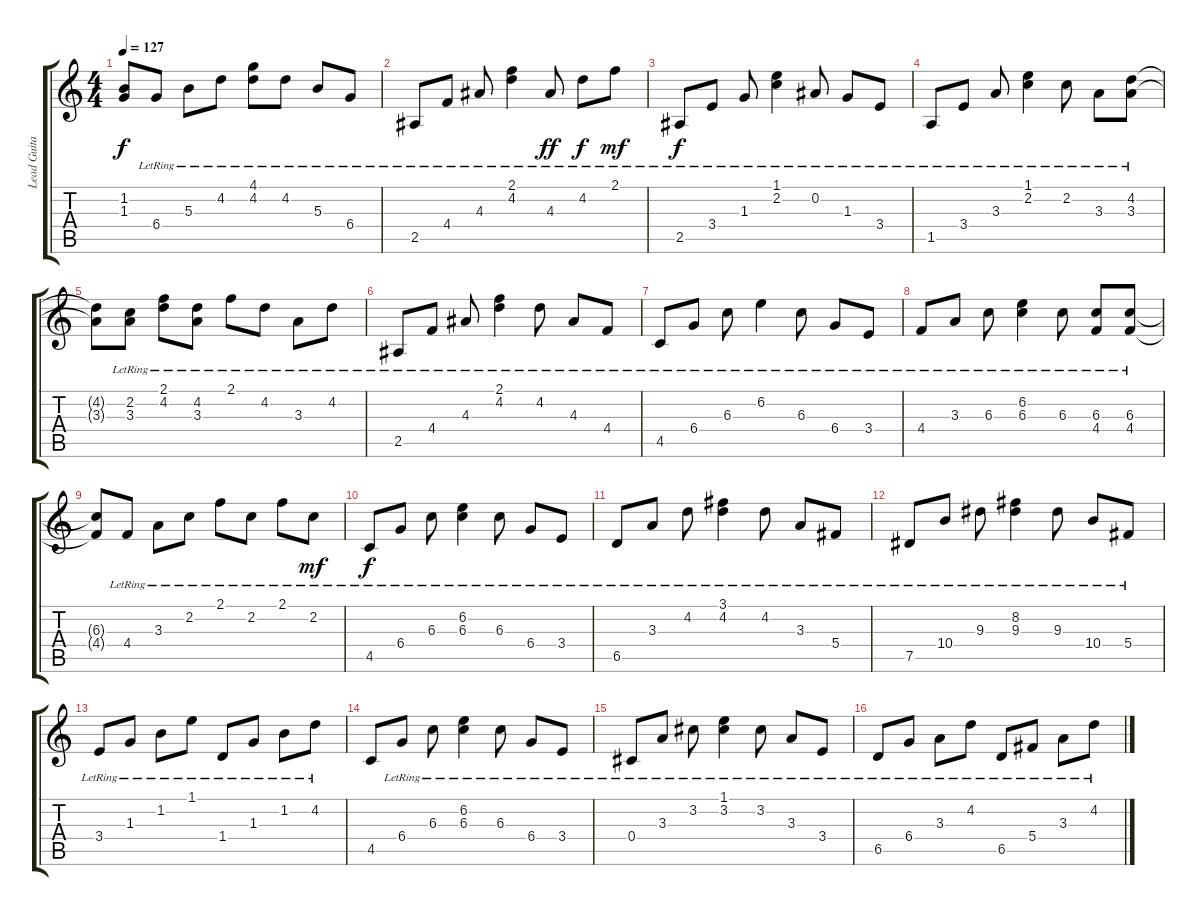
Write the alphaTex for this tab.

\track ("Lead Guitar" "Lead Guita") {instrument distortionguitar}
\staff {score tabs}
\tuning (Eb4 Bb3 Gb3 Db3 Ab2 Eb2) {hide}
\ts (4 4)
\tempo 127
\clef g2
\ks c
(1.2{t} 1.3{t}).8{dy f} 6.4{lr}.8 5.3{lr}.8 4.2{lr}.8 (4.1{lr} 4.2{lr}).8 4.2{lr}.8 5.3{lr}.8 6.4{lr}.8 |
2.5{lr}.8 4.4{lr}.8 4.3{lr}.8 (2.1{lr} 4.2{lr}).4 4.3{lr}.8{dy ff} 4.2{lr}.8{dy f} 2.1{lr}.8{dy mf} |
2.5{lr}.8{dy f} 3.4{lr}.8 1.3{lr}.8 (1.1{lr} 2.2{lr}).4 0.2{lr}.8 1.3{lr}.8 3.4{lr}.8 |
1.5{lr}.8 3.4{lr}.8 3.3{lr}.8 (1.1{lr} 2.2{lr}).4 2.2{lr}.8 3.3{lr}.8 (4.2{lr} 3.3{lr}).8 |
(4.2{t} 3.3{t}).8 (2.2{lr} 3.3{lr}).8 (2.1{lr} 4.2{lr}).8 (4.2{lr} 3.3{lr}).8 2.1{lr}.8 4.2{lr}.8 3.3{lr}.8 4.2{lr}.8 |
2.5{lr}.8 4.4{lr}.8 4.3{lr}.8 (2.1{lr} 4.2{lr}).4 4.2{lr}.8 4.3{lr}.8 4.4{lr}.8 |
4.5{lr}.8 6.4{lr}.8 6.3{lr}.8 6.2{lr}.4 6.3{lr}.8 6.4{lr}.8 3.4{lr}.8 |
4.4{lr}.8 3.3{lr}.8 6.3{lr}.8 (6.2{lr} 6.3{lr}).4 6.3{lr}.8 (6.3{lr} 4.4{lr}).8 (6.3{lr} 4.4{lr}).8 |
(6.3{t} 4.4{t}).8 4.4{lr}.8 3.3{lr}.8 2.2{lr}.8 2.1{lr}.8 2.2{lr}.8 2.1{lr}.8 2.2{lr}.8{dy mf} |
4.5{lr}.8{dy f} 6.4{lr}.8 6.3{lr}.8 (6.2{lr} 6.3{lr}).4 6.3{lr}.8 6.4{lr}.8 3.4{lr}.8 |
6.5{lr}.8 3.3{lr}.8 4.2{lr}.8 (3.1{lr} 4.2{lr}).4 4.2{lr}.8 3.3{lr}.8 5.4{lr}.8 |
7.5{lr}.8 10.4{lr}.8 9.3{lr}.8 (8.2{lr} 9.3{lr}).4 9.3{lr}.8 10.4{lr}.8 5.4{lr}.8 |
3.4{lr}.8 1.3{lr}.8 1.2{lr}.8 1.1{lr}.8 1.4{lr}.8 1.3{lr}.8 1.2{lr}.8 4.2{lr}.8 |
4.5.8 6.4{lr}.8 6.3{lr}.8 (6.2{lr} 6.3{lr}).4 6.3{lr}.8 6.4{lr}.8 3.4{lr}.8 |
0.4{lr}.8 3.3{lr}.8 3.2{lr}.8 (1.1{lr} 3.2{lr}).4 3.2{lr}.8 3.3{lr}.8 3.4{lr}.8 |
6.5{lr}.8 6.4{lr}.8 3.3{lr}.8 4.2{lr}.8 6.5{lr}.8 5.4{lr}.8 3.3{lr}.8 4.2{lr}.8
